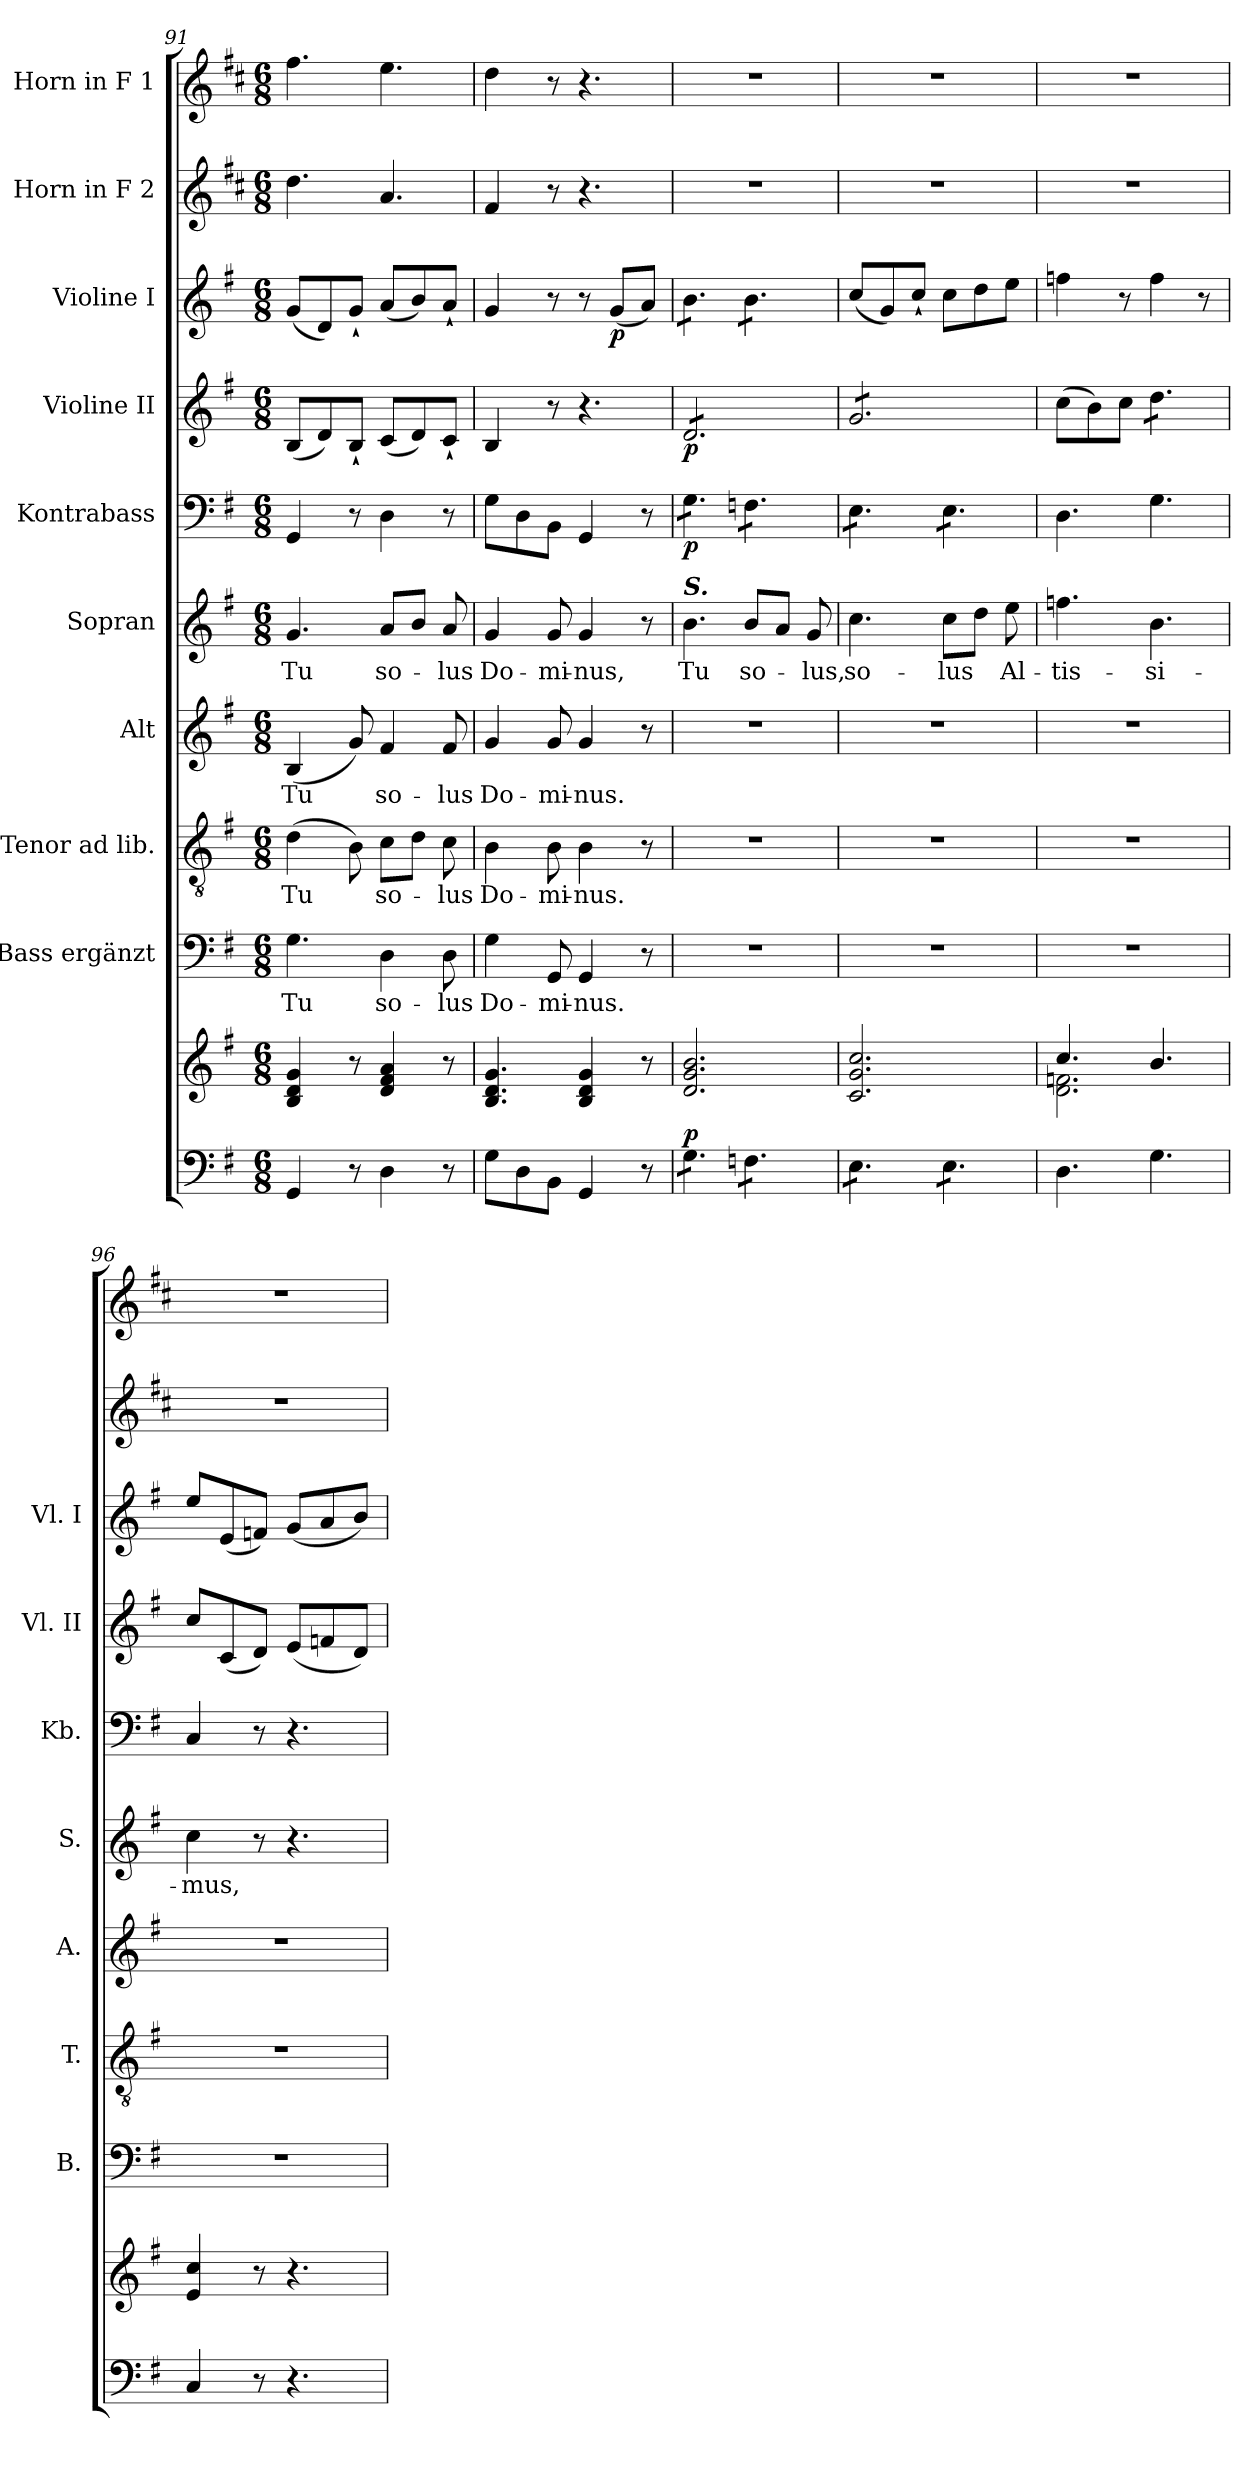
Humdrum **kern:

**kern	**kern	**dynam	**kern	**text	**kern	**text	**kern	**text	**kern	**text	**kern	**dynam	**kern	**dynam	**kern	**dynam	**kern	**kern
*part10	*part10	*part10	*part9	*part9	*part8	*part8	*part7	*part7	*part6	*part6	*part5	*part5	*part4	*part4	*part3	*part3	*part2	*part1
*staff11	*staff10	*staff10/11	*staff9	*staff9	*staff8	*staff8	*staff7	*staff7	*staff6	*staff6	*staff5	*staff5	*staff4	*staff4	*staff3	*staff3	*staff2	*staff1
*	*	*	*I"Bass ergänzt	*	*I"Tenor ad lib.	*	*I"Alt	*	*I"Sopran	*	*I"Kontrabass	*	*I"Violine II	*	*I"Violine I	*	*I"Horn in F 2	*I"Horn in F 1
*	*	*	*I'B.	*	*I'T.	*	*I'A.	*	*I'S.	*	*I'Kb.	*	*I'Vl. II	*	*I'Vl. I	*	*	*
*clefF4	*clefG2	*	*clefF4	*	*clefGv2	*	*clefG2	*	*clefG2	*	*clefF4	*	*clefG2	*	*clefG2	*	*clefG2	*clefG2
*	*	*	*	*	*	*	*	*	*	*	*ITrd7c12	*	*	*	*	*	*ITrd4c7	*ITrd4c7
*k[f#]	*k[f#]	*	*k[f#]	*	*k[f#]	*	*k[f#]	*	*k[f#]	*	*k[f#]	*	*k[f#]	*	*k[f#]	*	*k[f#]	*k[f#]
*G:	*G:	*	*G:	*	*G:	*	*G:	*	*G:	*	*G:	*	*G:	*	*G:	*	*G:	*G:
*M6/8	*M6/8	*	*M6/8	*	*M6/8	*	*M6/8	*	*M6/8	*	*M6/8	*	*M6/8	*	*M6/8	*	*M6/8	*M6/8
=91	=91	=91	=91	=91	=91	=91	=91	=91	=91	=91	=91	=91	=91	=91	=91	=91	=91	=91
!	!	!	!	!LO:LY:b	!	!LO:LY:b	!	!LO:LY:b	!	!LO:LY:b	!	!	!	!	!	!	!	!
4GG/	4B/ 4d/ 4g/	.	4.G\	Tu	(>4d\	Tu	(<4B/	Tu	4.g/	Tu	4GGG/	.	(<8B/L	.	(<8g/L	.	4.g\	4.b\
.	.	.	.	.	.	.	.	.	.	.	.	.	8d/)	.	8d/)	.	.	.
8r	8r	.	.	.	8B\)	.	8g/)	.	.	.	8r	.	8B`</J	.	8g`</J	.	.	.
!	!	!	!	!LO:LY:b	!	!LO:LY:b	!	!LO:LY:b	!	!LO:LY:b	!	!	!	!	!	!	!	!
4D\	4d/ 4f#/ 4a/	.	4D\	so-	8c\L	so-	4f#/	so-	8a/L	so-	4DD\	.	(<8c/L	.	(<8a/L	.	4.d/	4.a\
.	.	.	.	.	8d\J	.	.	.	8b/J	.	.	.	8d/)	.	8b/)	.	.	.
!	!	!	!	!LO:LY:b	!	!LO:LY:b	!	!LO:LY:b	!	!LO:LY:b	!	!	!	!	!	!	!	!
8r	8r	.	8D\	-lus	8c\	-lus	8f#/	-lus	8a/	-lus	8r	.	8c`</J	.	8a`</J	.	.	.
=92	=92	=92	=92	=92	=92	=92	=92	=92	=92	=92	=92	=92	=92	=92	=92	=92	=92	=92
!	!	!	!	!LO:LY:b	!	!LO:LY:b	!	!LO:LY:b	!	!LO:LY:b	!	!	!	!	!	!	!	!
8G\L	4.B/ 4.d/ 4.g/	.	4G\	Do-	4B\	Do-	4g/	Do-	4g/	Do-	8GG\L	.	4B/	.	4g/	.	4B/	4g\
8D\	.	.	.	.	.	.	.	.	.	.	8DD\	.	.	.	.	.	.	.
!	!	!	!	!LO:LY:b	!	!LO:LY:b	!	!LO:LY:b	!	!LO:LY:b	!	!	!	!	!	!	!	!
8BB\J	.	.	8GG/	-mi-	8B\	-mi-	8g/	-mi-	8g/	-mi-	8BBB\J	.	8r	.	8r	.	8r	8r
!	!	!	!	!LO:LY:b	!	!LO:LY:b	!	!LO:LY:b	!	!LO:LY:b	!	!	!	!	!	!	!	!
4GG/	4B/ 4d/ 4g/	.	4GG/	-nus.	4B\	-nus.	4g/	-nus.	4g/	-nus,	4GGG/	.	4.r	.	8r	.	4.r	4.r
!	!	!	!	!	!	!	!	!	!	!	!	!	!	!	!	!LO:DY:b	!	!
.	.	.	.	.	.	.	.	.	.	.	.	.	.	.	(<8g/L	p	.	.
8r	8r	.	8r	.	8r	.	8r	.	8r	.	8r	.	.	.	8a/J)	.	.	.
!!LO:PB:g=z
=93	=93	=93	=93	=93	=93	=93	=93	=93	=93	=93	=93	=93	=93	=93	=93	=93	=93	=93
!	!	!	!	!	!	!	!	!	!LO:TX:a:Bi:t=S.	!	!	!	!	!	!	!	!	!
!	!	!LO:DY:a=2	!	!	!	!	!	!	!	!LO:LY:b	!	!LO:DY:b	!	!LO:DY:b	!	!	!	!
*tremolo	*	*	*	*	*	*	*	*	*	*	*	*	*	*	*	*	*	*
*	*	*	*	*	*	*	*	*	*	*	*tremolo	*	*	*	*	*	*	*
*	*	*	*	*	*	*	*	*	*	*	*	*	*tremolo	*	*	*	*	*
*	*	*	*	*	*	*	*	*	*	*	*	*	*	*	*tremolo	*	*	*
8G\L	2.d/ 2.g/ 2.b/	p	2.r	.	2.r	.	2.r	.	4.b\	Tu	8GG\L	p	8d/L	p	8b\L	.	2.r	2.r
8G\	.	.	.	.	.	.	.	.	.	.	8GG\	.	8d/	.	8b\	.	.	.
8G\J	.	.	.	.	.	.	.	.	.	.	8GG\J	.	8d/	.	8b\J	.	.	.
!	!	!	!	!	!	!	!	!	!	!LO:LY:b	!	!	!	!	!	!	!	!
8Fn\L	.	.	.	.	.	.	.	.	8b/L	so-	8FFn\L	.	8d/	.	8b\L	.	.	.
8Fn\	.	.	.	.	.	.	.	.	8a/J	.	8FFn\	.	8d/	.	8b\	.	.	.
!	!	!	!	!	!	!	!	!	!	!LO:LY:b	!	!	!	!	!	!	!	!
8Fn\J	.	.	.	.	.	.	.	.	8g/	-lus,	8FFn\J	.	8d/J	.	8b\J	.	.	.
*	*	*	*	*	*	*	*	*	*	*	*	*	*	*	*Xtremolo	*	*	*
=94	=94	=94	=94	=94	=94	=94	=94	=94	=94	=94	=94	=94	=94	=94	=94	=94	=94	=94
!	!	!	!	!	!	!	!	!	!	!LO:LY:b	!	!	!	!	!	!	!	!
8E\L	2.c/ 2.g/ 2.cc/	.	2.r	.	2.r	.	2.r	.	4.cc\	so-	8EE\L	.	8g/L	.	(<8cc/L	.	2.r	2.r
8E\	.	.	.	.	.	.	.	.	.	.	8EE\	.	8g/	.	8g/)	.	.	.
8E\J	.	.	.	.	.	.	.	.	.	.	8EE\J	.	8g/	.	8cc`</J	.	.	.
!	!	!	!	!	!	!	!	!	!	!LO:LY:b	!	!	!	!	!	!	!	!
8E\L	.	.	.	.	.	.	.	.	8cc\L	-lus	8EE\L	.	8g/	.	8cc\L	.	.	.
8E\	.	.	.	.	.	.	.	.	8dd\J	.	8EE\	.	8g/	.	8dd\	.	.	.
!	!	!	!	!	!	!	!	!	!	!LO:LY:b	!	!	!	!	!	!	!	!
8E\J	.	.	.	.	.	.	.	.	8ee\	Al-	8EE\J	.	8g/J	.	8ee\J	.	.	.
*	*	*	*	*	*	*	*	*	*	*	*	*	*Xtremolo	*	*	*	*	*
*	*	*	*	*	*	*	*	*	*	*	*Xtremolo	*	*	*	*	*	*	*
*Xtremolo	*	*	*	*	*	*	*	*	*	*	*	*	*	*	*	*	*	*
=95	=95	=95	=95	=95	=95	=95	=95	=95	=95	=95	=95	=95	=95	=95	=95	=95	=95	=95
*	*^	*	*	*	*	*	*	*	*	*	*	*	*	*	*	*	*	*
!	!	!	!	!	!	!	!	!	!	!	!LO:LY:b	!	!	!	!	!	!	!	!
4.D\	4.cc/	2.d\ 2.fn\	.	2.r	.	2.r	.	2.r	.	4.ffn\	-tis-	4.DD\	.	(>8cc\L	.	4ffn\	.	2.r	2.r
.	.	.	.	.	.	.	.	.	.	.	.	.	.	8b\)	.	.	.	.	.
.	.	.	.	.	.	.	.	.	.	.	.	.	.	8cc\J	.	8r	.	.	.
!	!	!	!	!	!	!	!	!	!	!	!LO:LY:b	!	!	!	!	!	!	!	!
*	*	*	*	*	*	*	*	*	*	*	*	*	*	*tremolo	*	*	*	*	*
4.G\	4.b/	.	.	.	.	.	.	.	.	4.b\	-si-	4.GG\	.	8dd\L	.	4ff\	.	.	.
.	.	.	.	.	.	.	.	.	.	.	.	.	.	8dd\	.	.	.	.	.
.	.	.	.	.	.	.	.	.	.	.	.	.	.	8dd\J	.	8r	.	.	.
*	*	*	*	*	*	*	*	*	*	*	*	*	*	*Xtremolo	*	*	*	*	*
*	*v	*v	*	*	*	*	*	*	*	*	*	*	*	*	*	*	*	*	*
=96	=96	=96	=96	=96	=96	=96	=96	=96	=96	=96	=96	=96	=96	=96	=96	=96	=96	=96
!	!	!	!	!	!	!	!	!	!	!LO:LY:b	!	!	!	!	!	!	!	!
4C/	4e/ 4cc/	.	2.r	.	2.r	.	2.r	.	4cc\	-mus,	4CC/	.	8cc/L	.	8ee/L	.	2.r	2.r
.	.	.	.	.	.	.	.	.	.	.	.	.	(<8c/	.	(<8e/	.	.	.
8r	8r	.	.	.	.	.	.	.	8r	.	8r	.	8d/J)	.	8fn/J)	.	.	.
4.r	4.r	.	.	.	.	.	.	.	4.r	.	4.r	.	(<8e/L	.	(<8g/L	.	.	.
.	.	.	.	.	.	.	.	.	.	.	.	.	8fn/	.	8a/	.	.	.
.	.	.	.	.	.	.	.	.	.	.	.	.	8d/J)	.	8b/J)	.	.	.
=	=	=	=	=	=	=	=	=	=	=	=	=	=	=	=	=	=	=
*-	*-	*-	*-	*-	*-	*-	*-	*-	*-	*-	*-	*-	*-	*-	*-	*-	*-	*-
